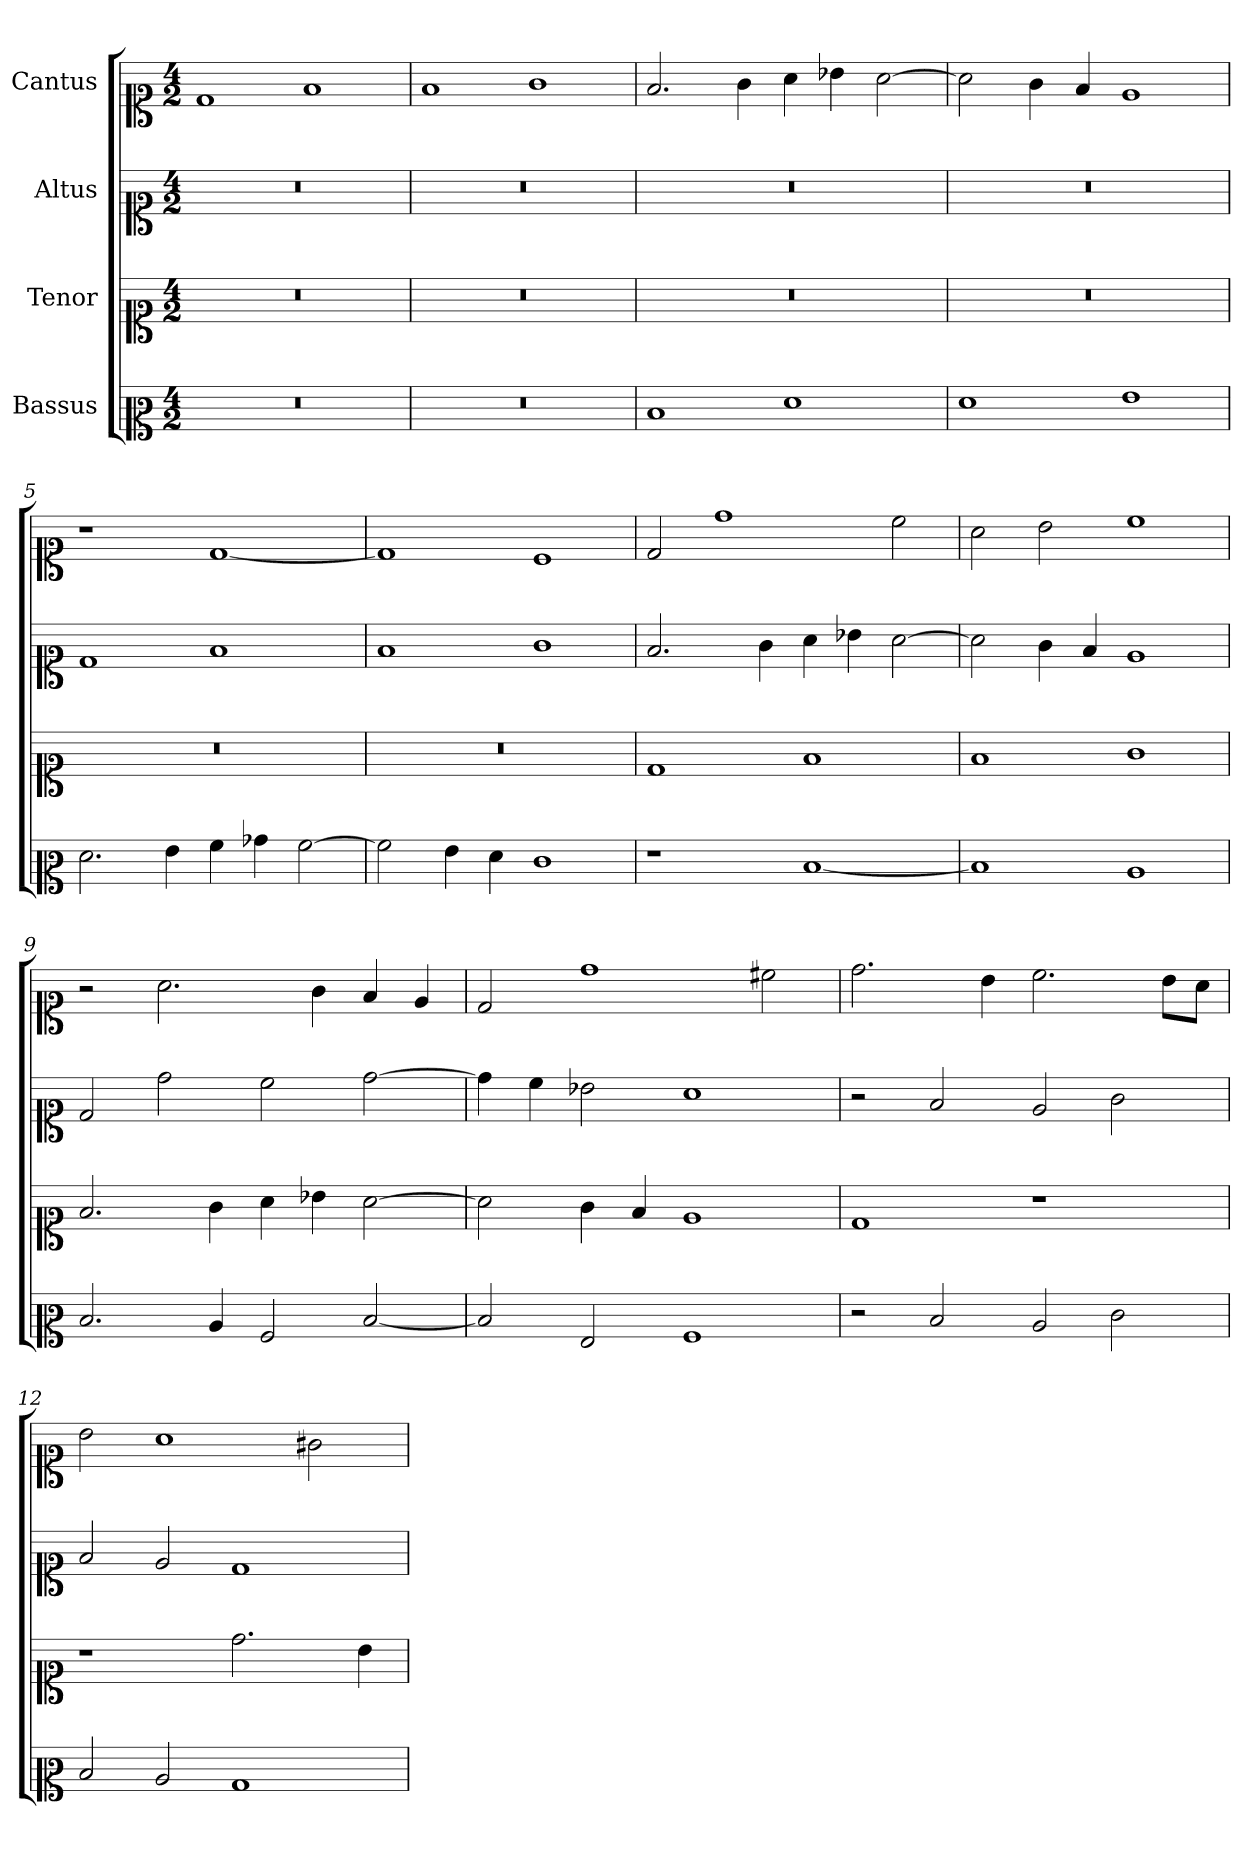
**kern	**kern	**kern	**kern
*part4	*part3	*part2	*part1
*staff4	*staff3	*staff2	*staff1
*I"Bassus	*I"Tenor	*I"Altus	*I"Cantus
*clefC2	*clefC1	*clefC1	*clefC1
*k[]	*k[]	*k[]	*k[]
*M4/2	*M4/2	*M4/2	*M4/2
=1	=1	=1	=1
0r	0r	0r	1d/
.	.	.	1f/
=2	=2	=2	=2
0r	0r	0r	1f/
.	.	.	1g\
=3	=3	=3	=3
1d/	0r	0r	2.f/
.	.	.	4g\
1f\	.	.	4a\
.	.	.	4b-X\
.	.	.	[2a\
=4	=4	=4	=4
1f\	0r	0r	2a\]
.	.	.	4g\
.	.	.	4f/
1g\	.	.	1e/
=5	=5	=5	=5
2.f\	0r	1d/	1r
4g\	.	.	.
4a\	.	1f/	[1d/
4b-X\	.	.	.
[2a\	.	.	.
=6	=6	=6	=6
2a\]	0r	1f/	1d/]
4g\	.	.	.
4f\	.	.	.
1e\	.	1g\	1c/
=7	=7	=7	=7
1r	1d/	2.f/	2d/
.	.	.	1dd\
.	.	4g\	.
[1d/	1f/	4a\	.
.	.	4b-X\	.
.	.	[2a\	2cc\
=8	=8	=8	=8
1d/]	1f/	2a\]	2a\
.	.	4g\	2b\
.	.	4f/	.
1c/	1g\	1e/	1cc\
=9	=9	=9	=9
2.d/	2.f/	2d/	2r
.	.	2dd\	2.a\
4c/	4g\	.	.
2A/	4a\	2cc\	.
.	4b-X\	.	4g\
[2d/	[2a\	[2dd\	4f/
.	.	.	4e/
=10	=10	=10	=10
2d/]	2a\]	4dd\]	2d/
.	.	4cc\	.
2G/	4g\	2b-X\	1dd\
.	4f/	.	.
1A/	1e/	1a\	.
.	.	.	2cc#X\
=11	=11	=11	=11
2r	1d/	2r	2.dd\
2d/	.	2f/	.
.	.	.	4b\
2c/	1r	2e/	2.cc\
2e\	.	2g\	.
.	.	.	8b\L
.	.	.	8a\J
=12	=12	=12	=12
2d/	1r	2f/	2b\
2c/	.	2e/	1a\
1B/	2.dd\	1d/	.
.	.	.	2g#X\
.	4b\	.	.
=	=	=	=
*-	*-	*-	*-
